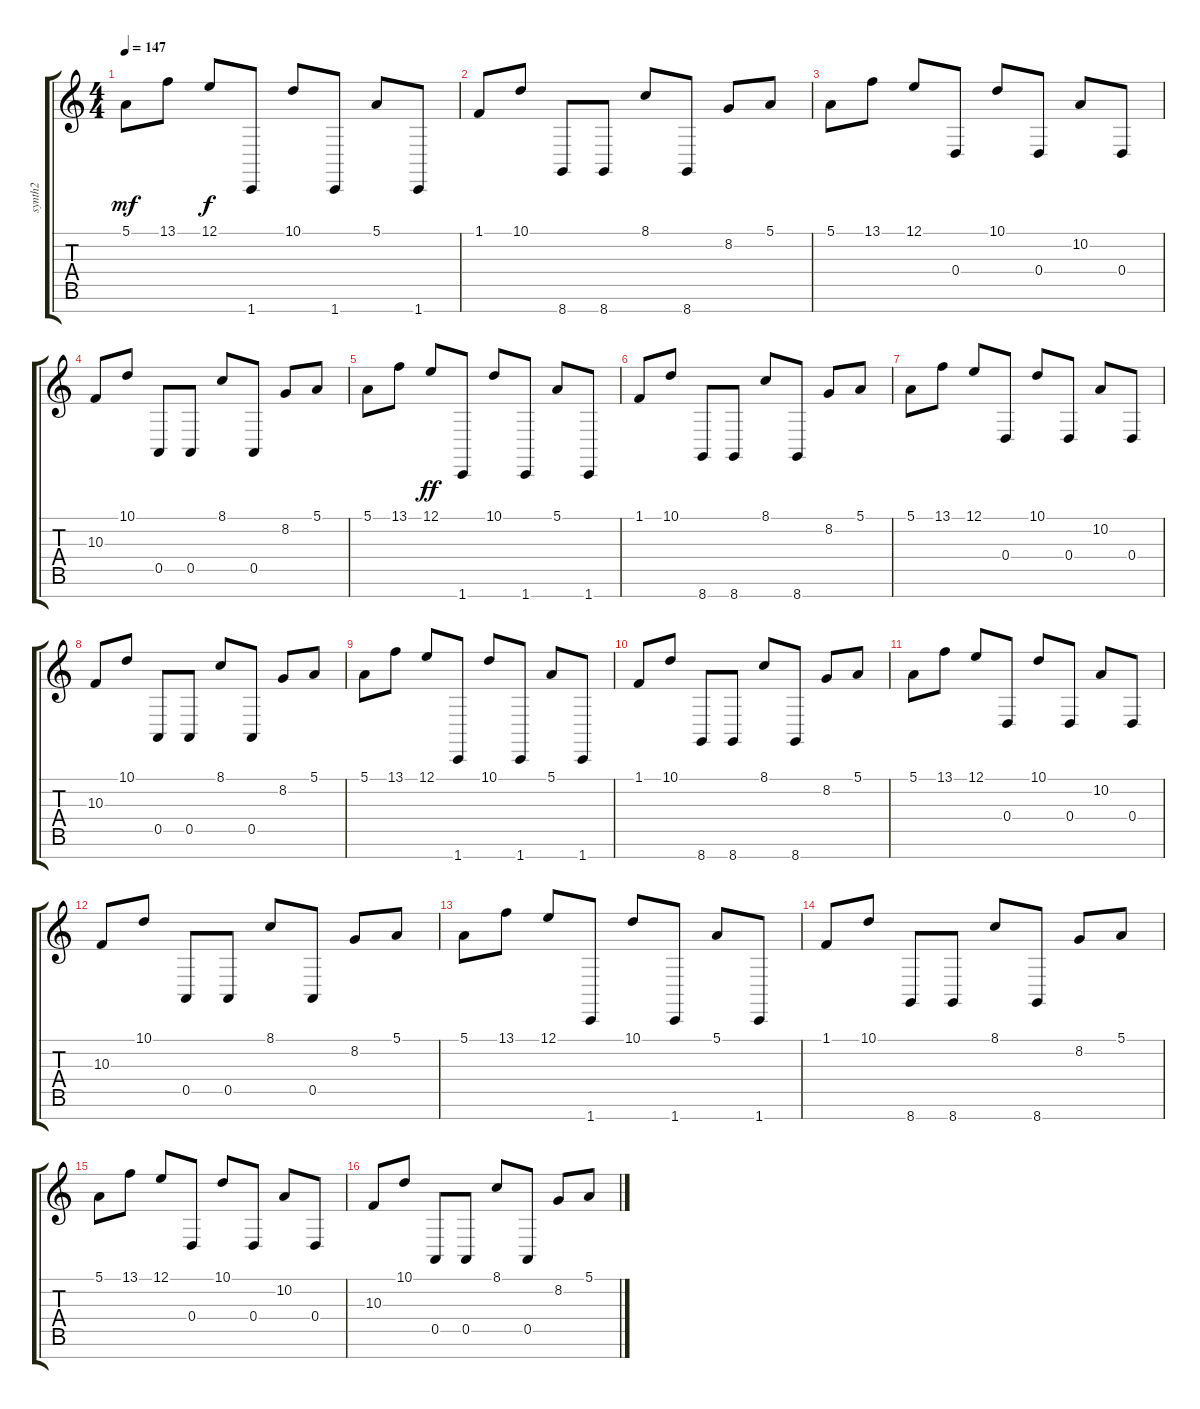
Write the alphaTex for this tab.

\track ("synth2" "synth2") {instrument lead2sawtooth}
\staff {score tabs}
\tuning (E4 B3 G3 D3 A2 E2 B1) {hide}
\ts (4 4)
\tempo 147
\clef g2
\ks c
5.1.8{dy mf} 13.1.8 12.1.8{dy f} 1.7.8 10.1.8 1.7.8 5.1.8 1.7.8 |
1.1.8 10.1.8 8.7.8 8.7.8 8.1.8 8.7.8 8.2.8 5.1.8 |
5.1.8 13.1.8 12.1.8 0.4.8 10.1.8 0.4.8 10.2.8 0.4.8 |
10.3.8 10.1.8 0.5.8 0.5.8 8.1.8 0.5.8 8.2.8 5.1.8 |
5.1.8 13.1.8 12.1.8{dy ff} 1.7.8 10.1.8 1.7.8 5.1.8 1.7.8 |
1.1.8 10.1.8 8.7.8 8.7.8 8.1.8 8.7.8 8.2.8 5.1.8 |
5.1.8 13.1.8 12.1.8 0.4.8 10.1.8 0.4.8 10.2.8 0.4.8 |
10.3.8 10.1.8 0.5.8 0.5.8 8.1.8 0.5.8 8.2.8 5.1.8 |
5.1.8 13.1.8 12.1.8 1.7.8 10.1.8 1.7.8 5.1.8 1.7.8 |
1.1.8 10.1.8 8.7.8 8.7.8 8.1.8 8.7.8 8.2.8 5.1.8 |
5.1.8 13.1.8 12.1.8 0.4.8 10.1.8 0.4.8 10.2.8 0.4.8 |
10.3.8 10.1.8 0.5.8 0.5.8 8.1.8 0.5.8 8.2.8 5.1.8 |
5.1.8 13.1.8 12.1.8 1.7.8 10.1.8 1.7.8 5.1.8 1.7.8 |
1.1.8 10.1.8 8.7.8 8.7.8 8.1.8 8.7.8 8.2.8 5.1.8 |
5.1.8 13.1.8 12.1.8 0.4.8 10.1.8 0.4.8 10.2.8 0.4.8 |
10.3.8 10.1.8 0.5.8 0.5.8 8.1.8 0.5.8 8.2.8 5.1.8
